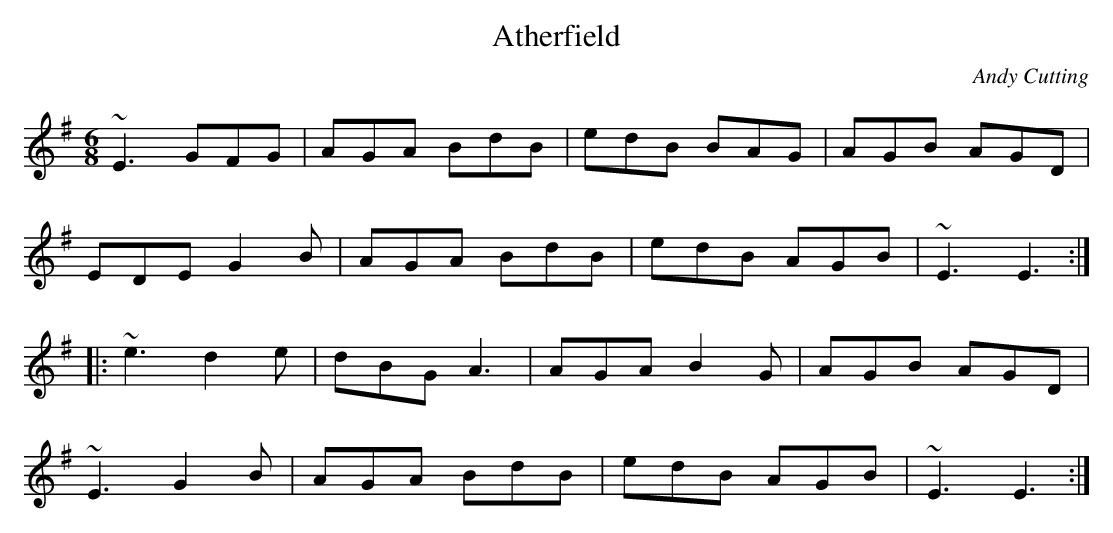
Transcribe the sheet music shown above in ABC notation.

X:1
T:Atherfield
C:Andy Cutting
M:6/8
L:1/8
K:Em
~E3 GFG | AGA BdB | edB BAG | AGB AGD |
EDE G2B | AGA BdB | edB AGB | ~E3 E3 :|
|: ~e3 d2e | dBG A3 | AGA B2G | AGB AGD |
~E3 G2B | AGA BdB | edB AGB | ~E3 E3 :|
